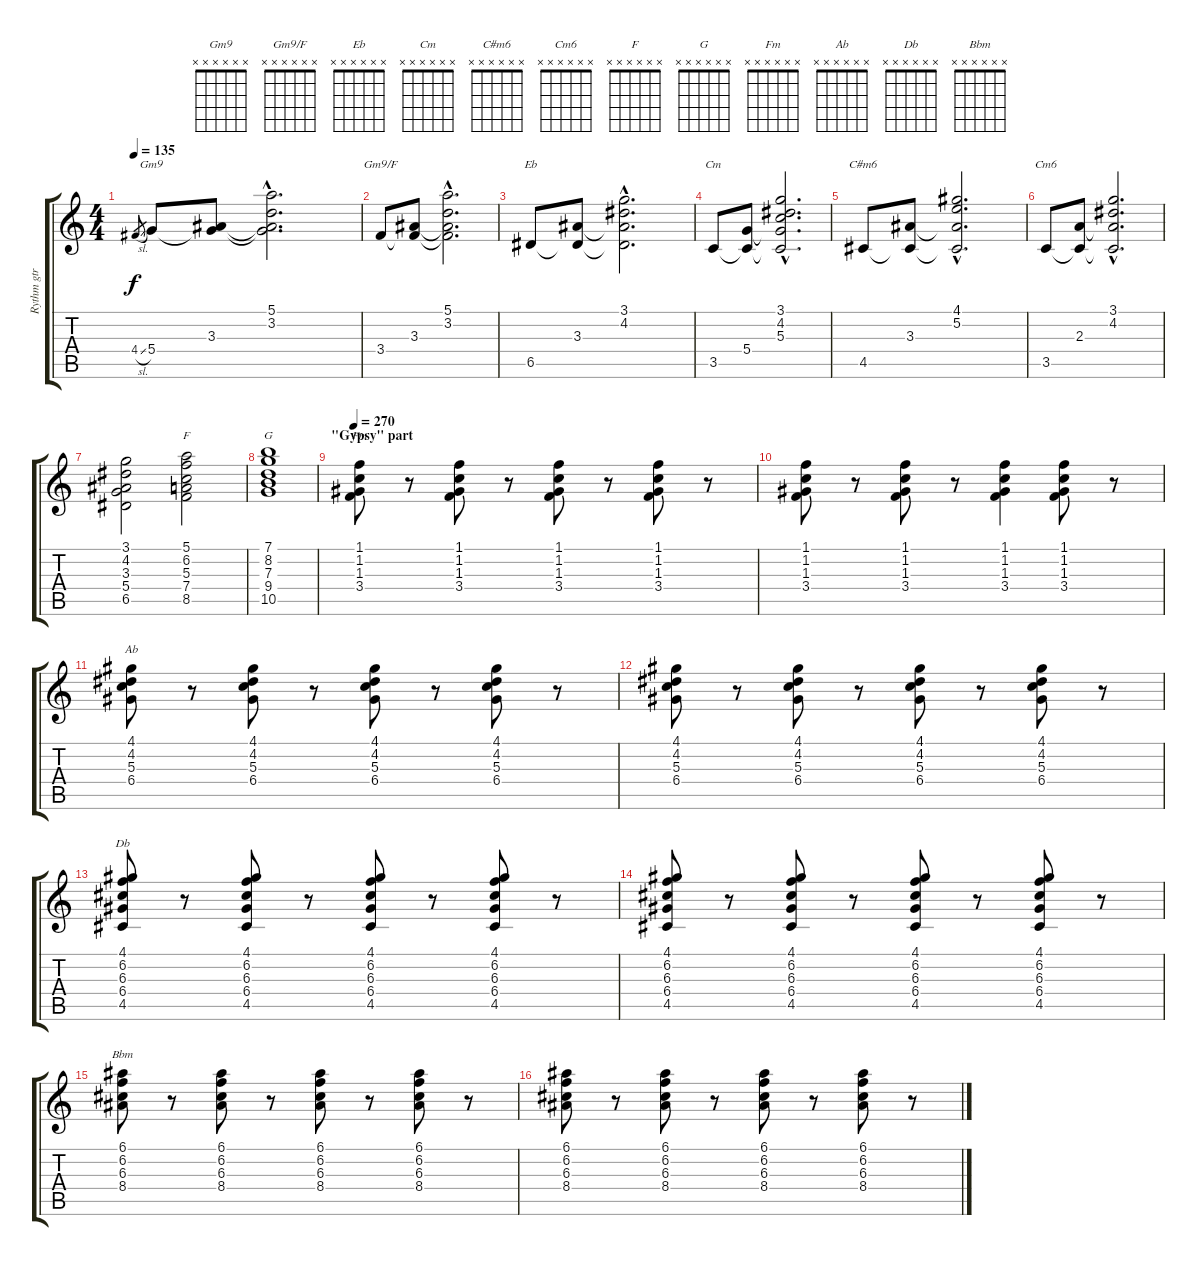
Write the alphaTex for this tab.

\track ("Rythm gtr" "Rythm gtr") {instrument overdrivenguitar}
\staff {score tabs}
\tuning (E4 B3 G3 D3 A2 E2) {hide}
\chord ("Gm9" x x x x x x) {firstfret 0}
\chord ("Gm9/F" x x x x x x) {firstfret 0}
\chord ("Eb" x x x x x x) {firstfret 0}
\chord ("Cm" x x x x x x) {firstfret 0}
\chord ("C#m6" x x x x x x) {firstfret 0}
\chord ("Cm6" x x x x x x) {firstfret 0}
\chord ("F" x x x x x x) {firstfret 0}
\chord ("G" x x x x x x) {firstfret 0}
\chord ("Fm" x x x x x x) {firstfret 0}
\chord ("Ab" x x x x x x) {firstfret 0}
\chord ("Db" x x x x x x) {firstfret 0}
\chord ("Bbm" x x x x x x) {firstfret 0}
\ts (4 4)
\tempo 135
\clef g2
\ks c
4.4{sl}.8{gr dy f} 5.4.8{ch "Gm9"} (3.3 5.4{t}).8 (5.1{hac} 3.2{hac} 3.3{hac t} 5.4{hac t}).2{d} |
3.4.8{ch "Gm9/F"} (3.3 3.4{t}).8 (5.1{hac} 3.2{hac} 3.3{hac t} 3.4{hac t}).2{d} |
6.5.8{ch "Eb"} (3.3 6.5{t}).8 (3.1{hac} 4.2{hac} 3.3{hac t} 6.5{hac t}).2{d} |
3.5.8{ch "Cm"} (5.4 3.5{t}).8 (3.1{hac} 4.2{hac} 5.3{hac} 5.4{hac t} 3.5{hac t}).2{d} |
4.5.8{ch "C#m6"} (3.3 4.5{t}).8 (4.1{hac} 5.2{hac} 3.3{hac t} 4.5{hac t}).2{d} |
3.5.8{ch "Cm6"} (2.3 3.5{t}).8 (3.1{hac} 4.2{hac} 2.3{hac t} 3.5{hac t}).2{d} |
(3.1 4.2 3.3 5.4 6.5).2 (5.1 6.2 5.3 7.4 8.5).2{ch "F"} |
(7.1 8.2 7.3 9.4 10.5).1{ch "G"} |
\section ("" "\"Gypsy\" part")
\tempo 270
(1.1 1.2 1.3 3.4).8{ch "Fm" instrument electricguitarjazz} r.8 (1.1 1.2 1.3 3.4).8 r.8 (1.1 1.2 1.3 3.4).8 r.8 (1.1 1.2 1.3 3.4).8 r.8 |
(1.1 1.2 1.3 3.4).8 r.8 (1.1 1.2 1.3 3.4).8 r.8 (1.1 1.2 1.3 3.4).4 (1.1 1.2 1.3 3.4).8 r.8 |
(4.1 4.2 5.3 6.4).8{ch "Ab"} r.8 (4.1 4.2 5.3 6.4).8 r.8 (4.1 4.2 5.3 6.4).8 r.8 (4.1 4.2 5.3 6.4).8 r.8 |
(4.1 4.2 5.3 6.4).8 r.8 (4.1 4.2 5.3 6.4).8 r.8 (4.1 4.2 5.3 6.4).8 r.8 (4.1 4.2 5.3 6.4).8 r.8 |
(4.1 6.2 6.3 6.4 4.5).8{ch "Db"} r.8 (4.1 6.2 6.3 6.4 4.5).8 r.8 (4.1 6.2 6.3 6.4 4.5).8 r.8 (4.1 6.2 6.3 6.4 4.5).8 r.8 |
(4.1 6.2 6.3 6.4 4.5).8 r.8 (4.1 6.2 6.3 6.4 4.5).8 r.8 (4.1 6.2 6.3 6.4 4.5).8 r.8 (4.1 6.2 6.3 6.4 4.5).8 r.8 |
(6.1 6.2 6.3 8.4).8{ch "Bbm"} r.8 (6.1 6.2 6.3 8.4).8 r.8 (6.1 6.2 6.3 8.4).8 r.8 (6.1 6.2 6.3 8.4).8 r.8 |
(6.1 6.2 6.3 8.4).8 r.8 (6.1 6.2 6.3 8.4).8 r.8 (6.1 6.2 6.3 8.4).8 r.8 (6.1 6.2 6.3 8.4).8 r.8
